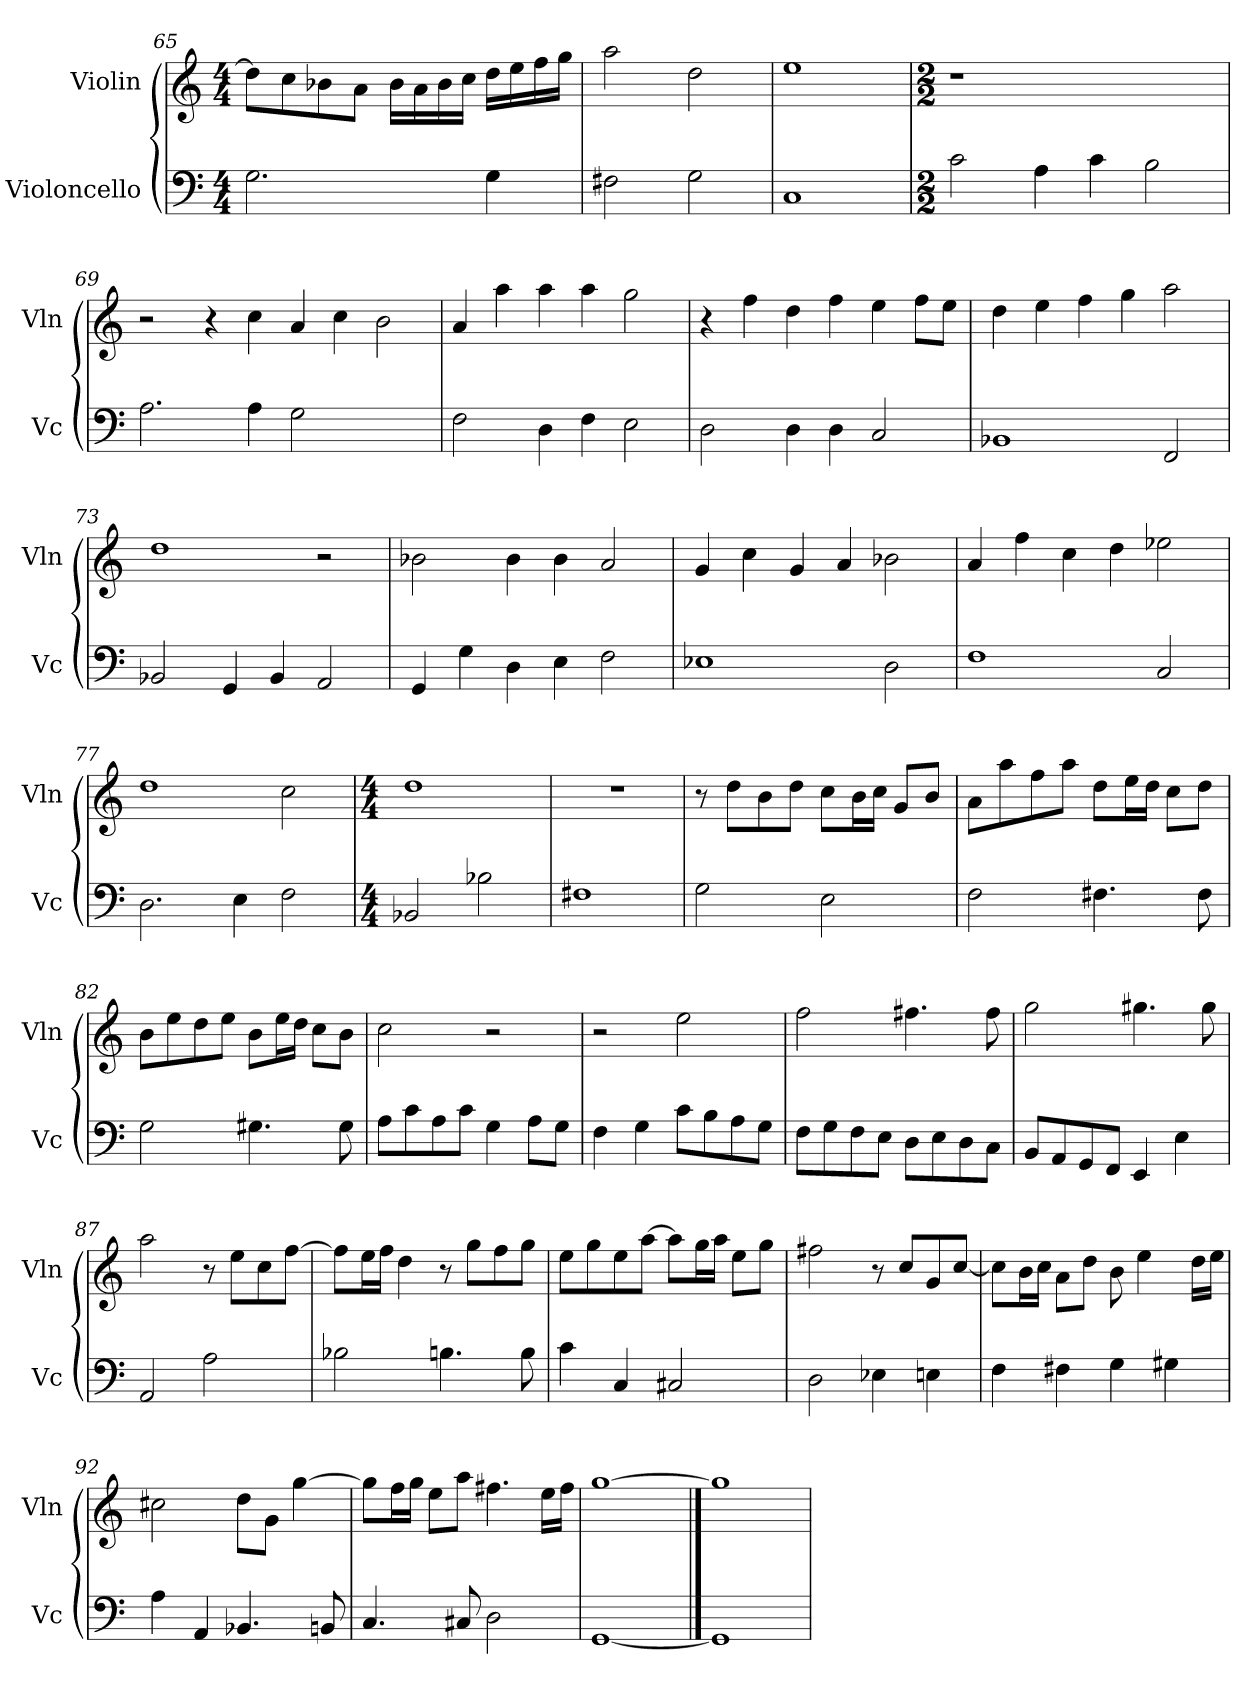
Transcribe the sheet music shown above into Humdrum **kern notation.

**kern	**kern
*part2	*part1
*staff2	*staff1
*I"Violoncello	*I"Violin
*I'Vc	*I'Vln
*clefF4	*clefG2
*k[]	*k[]
*M4/4	*M4/4
=65	=65
2.G\	8dd\L]
.	8cc\
.	8b-X\
.	8a\J
.	16b-\LL
.	16a\
.	16b-\
.	16cc\JJ
4G\	16dd\LL
.	16ee\
.	16ff\
.	16gg\JJ
=66	=66
2F#X\	2aa\
2G\	2dd\
=67	=67
1C	1ee
=68	=68
*M2/2	*M2/2
2c\	1r
4A\	.
4c\	.
2B\	2ryy
=69	=69
2.A\	2r
.	4r
4A\	4cc\
2G\	4a/
.	4cc\
2ryy	2b\
=70	=70
2F\	4a/
.	4aa\
4D\	4aa\
4F\	4aa\
2E\	2gg\
=71	=71
2D\	4r
.	4ff\
4D\	4dd\
4D\	4ff\
2C/	4ee\
.	8ff\L
.	8ee\J
=72	=72
1BB-X	4dd\
.	4ee\
.	4ff\
.	4gg\
2FF/	2aa\
=73	=73
2BB-X/	1dd
4GG/	.
4BB-/	.
2AA/	2r
=74	=74
4GG/	2b-X\
4G\	.
4D\	4b-\
4E\	4b-\
2F\	2a/
=75	=75
1E-X	4g/
.	4cc\
.	4g/
.	4a/
2D\	2b-X\
=76	=76
1F	4a/
.	4ff\
.	4cc\
.	4dd\
2C/	2ee-X\
=77	=77
2.D\	1dd
4E\	.
2F\	2cc\
=78	=78
*M4/4	*M4/4
2BB-X/	1dd
2B-X\	.
=79	=79
1F#X	1r
=80	=80
2G\	8r
.	8dd\L
.	8b\
.	8dd\J
2E\	8cc\L
.	16b\L
.	16cc\JJ
.	8g/L
.	8b/J
=81	=81
2F\	8a\L
.	8aa\
.	8ff\
.	8aa\J
4.F#X\	8dd\L
.	16ee\L
.	16dd\JJ
.	8cc\L
8F#\	8dd\J
=82	=82
2G\	8b\L
.	8ee\
.	8dd\
.	8ee\J
4.G#X\	8b\L
.	16ee\L
.	16dd\JJ
.	8cc\L
8G#\	8b\J
=83	=83
8A\L	2cc\
8c\	.
8A\	.
8c\J	.
4G\	2r
8A\L	.
8G\J	.
=84	=84
4F\	2r
4G\	.
8c\L	2ee\
8B\	.
8A\	.
8G\J	.
=85	=85
8F\L	2ff\
8G\	.
8F\	.
8E\J	.
8D\L	4.ff#X\
8E\	.
8D\	.
8C\J	8ff#\
=86	=86
8BB/L	2gg\
8AA/	.
8GG/	.
8FF/J	.
4EE/	4.gg#X\
4E\	.
.	8gg#\
=87	=87
2AA/	2aa\
2A\	8r
.	8ee\L
.	8cc\
.	[8ff\J
=88	=88
2B-X\	8ff\L]
.	16ee\L
.	16ff\JJ
.	4dd\
4.Bn\	8r
.	8gg\L
.	8ff\
8B\	8gg\J
=89	=89
4c\	8ee\L
.	8gg\
4C/	8ee\
.	[8aa\J
2C#X/	8aa\L]
.	16gg\L
.	16aa\JJ
.	8ee\L
.	8gg\J
=90	=90
2D\	2ff#X\
4E-X\	8r
.	8cc/L
4En\	8g/
.	[8cc/J
=91	=91
4F\	8cc\L]
.	16b\L
.	16cc\JJ
4F#X\	8a\L
.	8dd\J
4G\	8b\
.	4ee\
4G#X\	.
.	16dd\LL
.	16ee\JJ
=92	=92
4A\	2cc#X\
4AA/	.
4.BB-X/	8dd\L
.	8g\J
.	[4gg\
8BBn/	.
=93	=93
4.C/	8gg\L]
.	16ff\L
.	16gg\JJ
.	8ee\L
8C#X/	8aa\J
2D\	4.ff#X\
.	16ee\LL
.	16ff#\JJ
=94	=94
[1GG	[1gg
==95	==95
1GG]	1gg]
=	=
*-	*-
